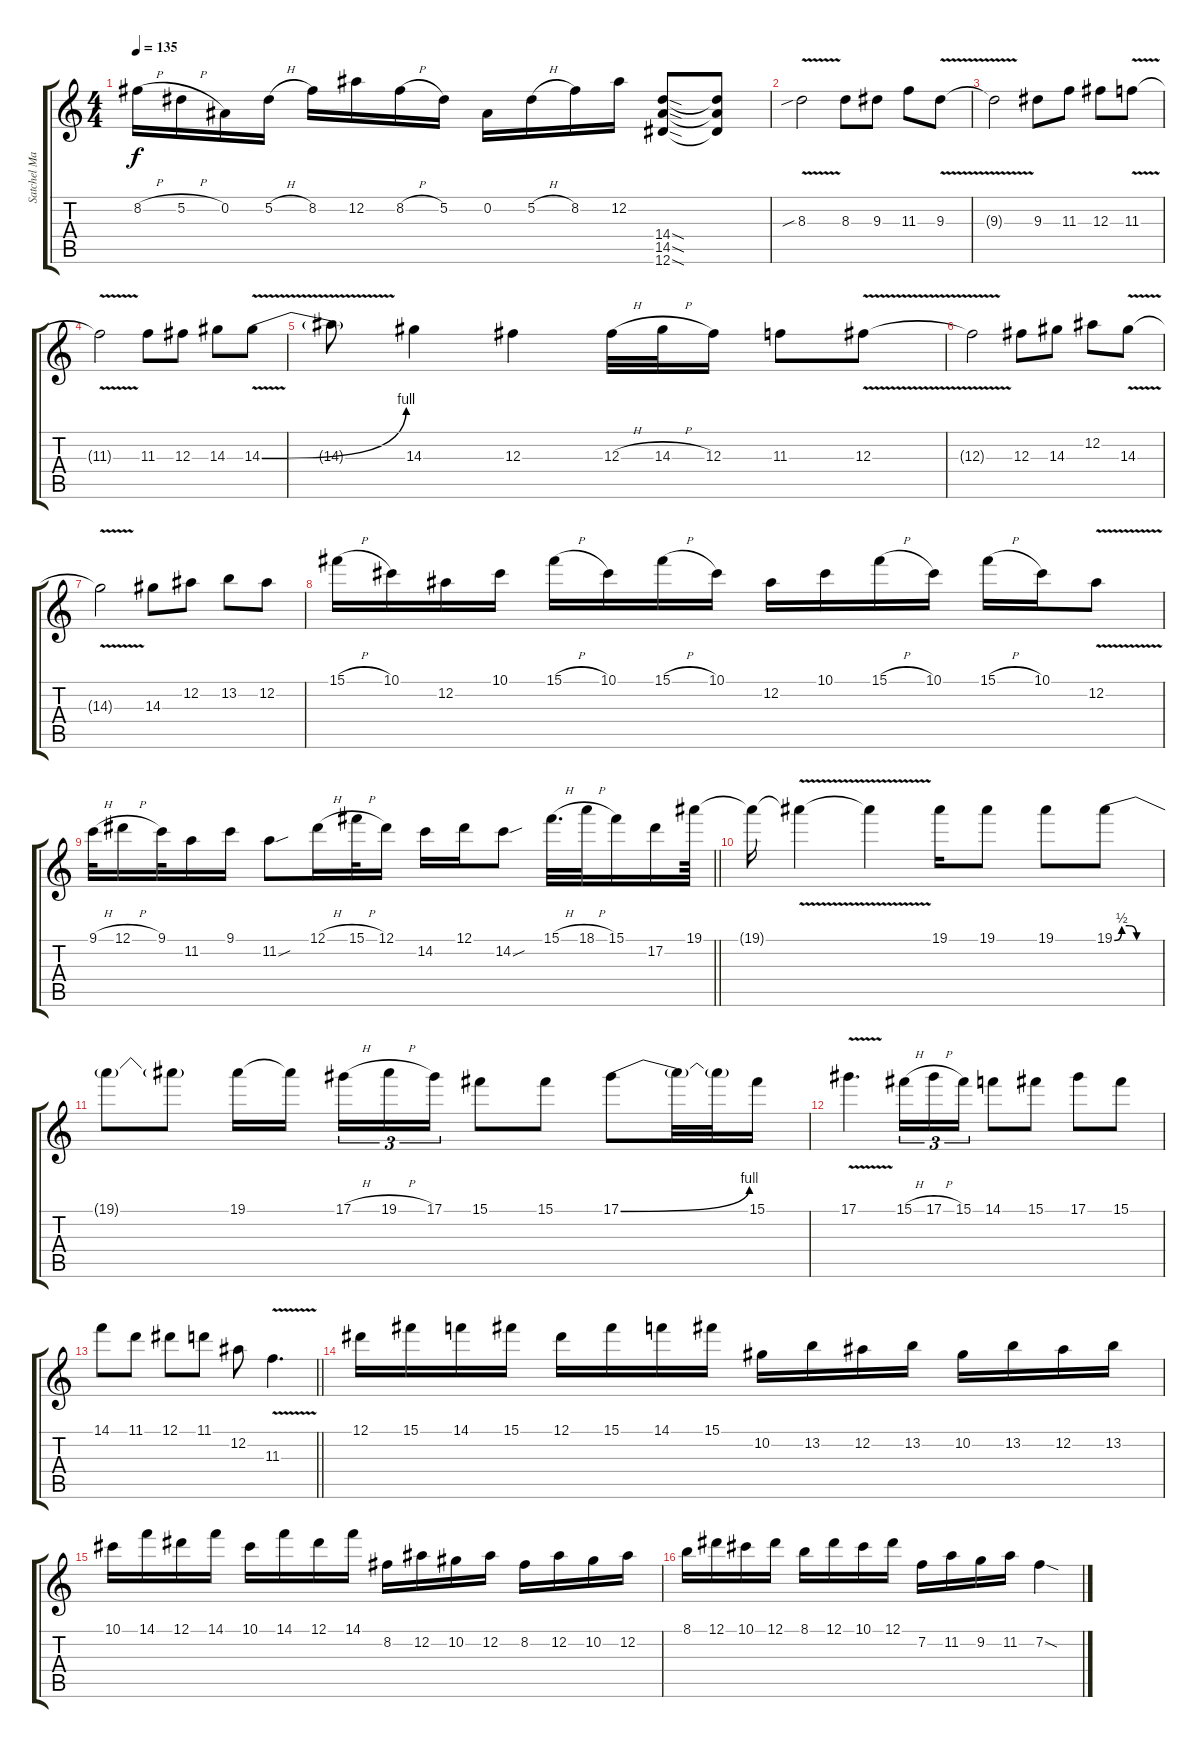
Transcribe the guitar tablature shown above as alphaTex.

\track ("Satchel Main Gt." "Satchel Ma") {instrument distortionguitar}
\staff {score tabs}
\tuning (Eb4 Bb3 Gb3 Db3 Ab2 Eb2) {hide}
\ts (4 4)
\tempo 135
\clef g2
\ks c
8.2{h}.16{dy f} 5.2{h}.16 0.2.16 5.2{h}.16 8.2.16 12.2.16 8.2{h}.16 5.2.16 0.2.16 5.2{h}.16 8.2.16 12.2.16 (14.4{sod} 14.5{sod} 12.6{sod}).8 (14.4{t} 14.5{t} 12.6{t}).8 |
8.3{v sib}.2 8.3.8 9.3.8 11.3.8 9.3{v}.8 |
9.3{t}.2 9.3.8 11.3.8 12.3.8 11.3{v}.8 |
11.3{t}.2 11.3.8 12.3.8 14.3.8 14.3{be (bend 0 0 60 4) v}.8 |
14.3{t}.8 14.3.4 12.3.4 12.3{h}.32 14.3{h}.32 12.3.16 11.3.8 12.3{v}.8 |
12.3{t}.2 12.3.8 14.3.8 12.2.8 14.3{v}.8 |
14.3{t}.2 14.3.8 12.2.8 13.2.8 12.2.8 |
15.1{h}.16 10.1.16 12.2.16 10.1.16 15.1{h}.16 10.1.16 15.1{h}.16 10.1.16 12.2.16 10.1.16 15.1{h}.16 10.1.16 15.1{h}.16 10.1.16 12.2{v}.8 |
\barLineRight lightlight
9.1{h}.32 12.1{h}.16 9.1.32 11.2.16 9.1.16 11.2{sou}.8 12.1{h}.16 15.1{h}.32 12.1.16 14.2.16 12.1.16 14.2{sou}.8 15.1{h}.32{d} 18.1{h}.32 15.1.16 17.2.16 19.1.64 |
19.1{t}.16 19.1{v t}.4 19.1{t}.4 19.1.16 19.1.8 19.1.8 19.1{be (custom 0 0 10 2 20 2 30 0 60 0)}.8 |
19.1{t}.8 19.1{t}.8 19.1.16 19.1{t}.16{beam splitsecondary} 17.1{h}.16{tu (3 2)} 19.1{h}.16{tu (3 2)} 17.1.16{tu (3 2)} 15.1.8 15.1.8 17.1{be (bend 0 0 60 4)}.8 17.1{t}.32 17.1{t}.32 15.1.16 |
17.1{v}.4{d} 15.1{h}.16{tu (3 2)} 17.1{h}.16{tu (3 2)} 15.1.16{tu (3 2)} 14.1.8 15.1.8 17.1.8 15.1.8 |
\barLineRight lightlight
14.1.8 11.1.8 12.1.8 11.1.8 12.2.8 11.3{v}.4{d} |
12.1.16 15.1.16 14.1.16 15.1.16 12.1.16 15.1.16 14.1.16 15.1.16 10.2.16 13.2.16 12.2.16 13.2.16 10.2.16 13.2.16 12.2.16 13.2.16 |
10.1.16 14.1.16 12.1.16 14.1.16 10.1.16 14.1.16 12.1.16 14.1.16 8.2.16 12.2.16 10.2.16 12.2.16 8.2.16 12.2.16 10.2.16 12.2.16 |
8.1.16 12.1.16 10.1.16 12.1.16 8.1.16 12.1.16 10.1.16 12.1.16 7.2.16 11.2.16 9.2.16 11.2.16 7.2{sod}.4
